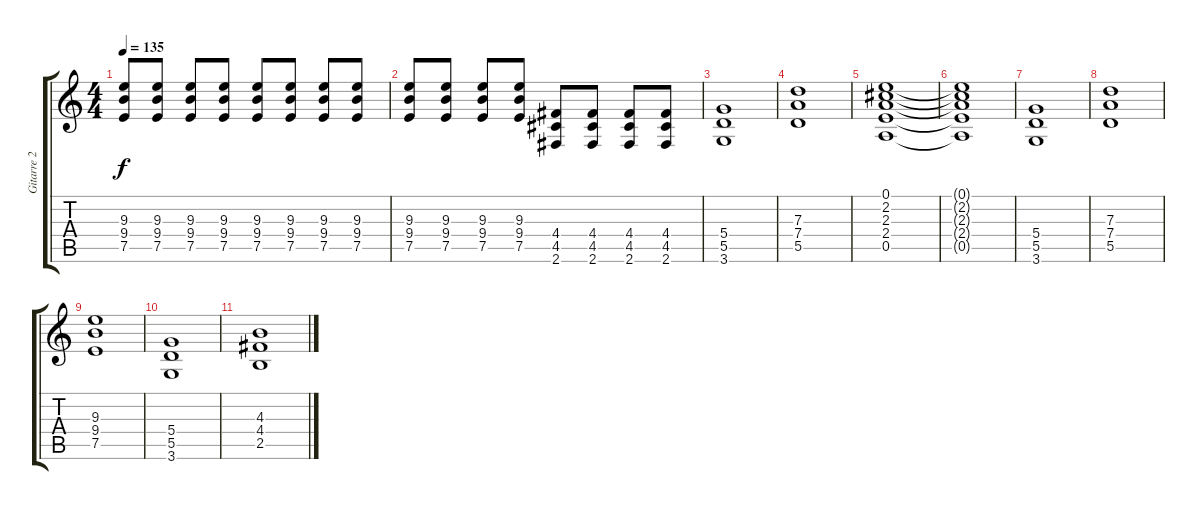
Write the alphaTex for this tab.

\track ("Gitarre 2" "Gitarre 2") {instrument overdrivenguitar}
\staff {score tabs}
\tuning (E4 B3 G3 D3 A2 E2) {hide}
\ts (4 4)
\tempo 135
\clef g2
\ks c
(9.3 9.4 7.5).8{dy f} (9.3 9.4 7.5).8 (9.3 9.4 7.5).8 (9.3 9.4 7.5).8 (9.3 9.4 7.5).8 (9.3 9.4 7.5).8 (9.3 9.4 7.5).8 (9.3 9.4 7.5).8 |
(9.3 9.4 7.5).8 (9.3 9.4 7.5).8 (9.3 9.4 7.5).8 (9.3 9.4 7.5).8 (4.4 4.5 2.6).8 (4.4 4.5 2.6).8 (4.4 4.5 2.6).8 (4.4 4.5 2.6).8 |
(5.4 5.5 3.6).1 |
(7.3 7.4 5.5).1 |
(0.1 2.2 2.3 2.4 0.5).1 |
(0.1{t} 2.2{t} 2.3{t} 2.4{t} 0.5{t}).1 |
(5.4 5.5 3.6).1 |
(7.3 7.4 5.5).1 |
(9.3 9.4 7.5).1 |
(5.4 5.5 3.6).1 |
(4.3 4.4 2.5).1
